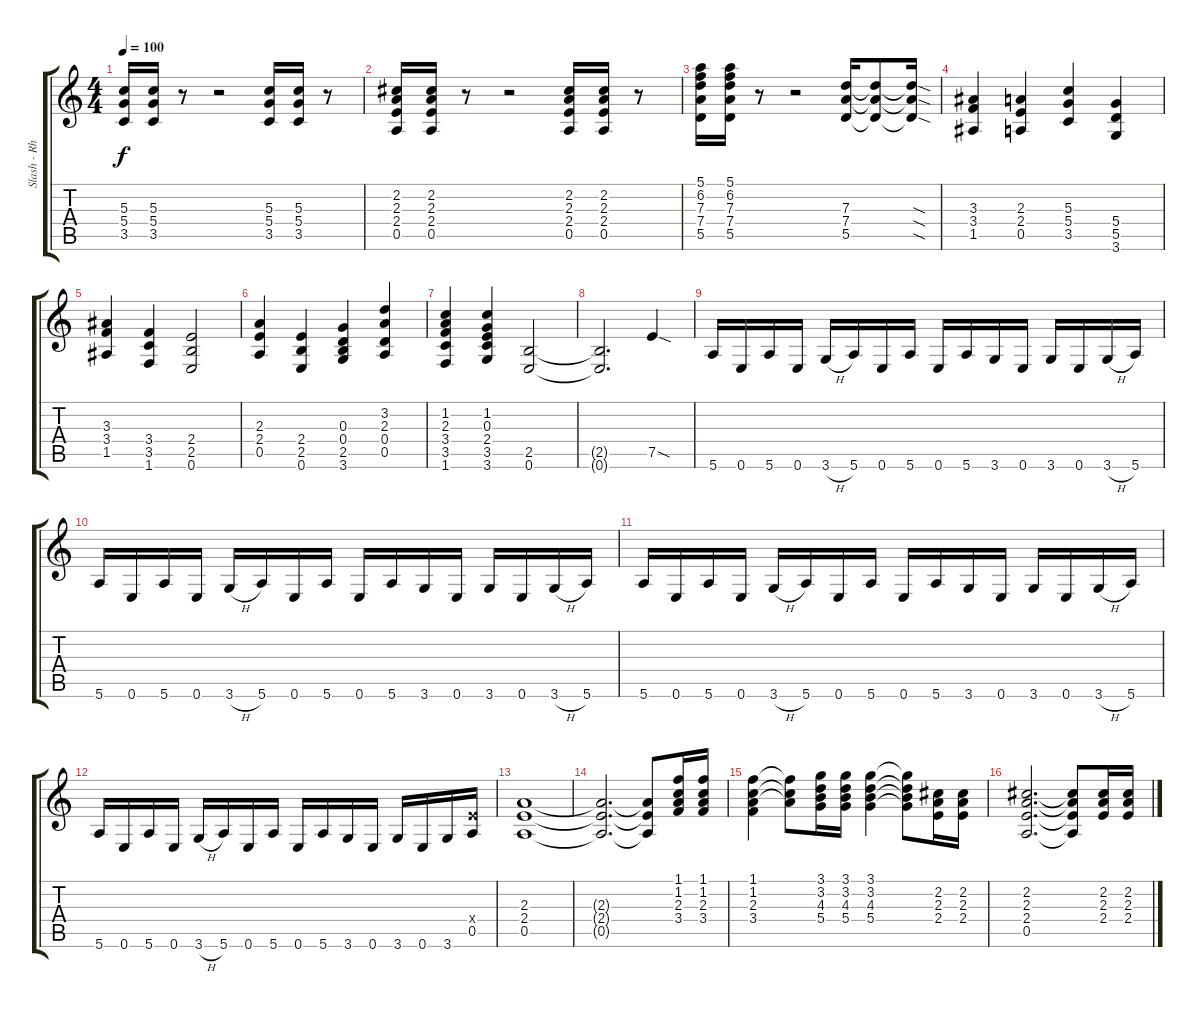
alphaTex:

\track ("Slash - Rhythm Guitar" "Slash - Rh") {instrument distortionguitar}
\staff {score tabs}
\tuning (E4 B3 G3 D3 A2 E2) {hide}
\ts (4 4)
\tempo 100
\clef g2
\ks c
(5.3 5.4 3.5).16{dy f} (5.3 5.4 3.5).16 r.8 r.2 (5.3 5.4 3.5).16 (5.3 5.4 3.5).16 r.8 |
(2.2 2.3 2.4 0.5).16 (2.2 2.3 2.4 0.5).16 r.8 r.2 (2.2 2.3 2.4 0.5).16 (2.2 2.3 2.4 0.5).16 r.8 |
(5.1 6.2 7.3 7.4 5.5).16 (5.1 6.2 7.3 7.4 5.5).16 r.8 r.2 (7.3 7.4 5.5).16 (7.3{t} 7.4{t} 5.5{t}).8 (7.3{sod t} 7.4{sod t} 5.5{sod t}).16 |
(3.3 3.4 1.5).4 (2.3 2.4 0.5).4 (5.3 5.4 3.5).4 (5.4 5.5 3.6).4 |
(3.3 3.4 1.5).4 (3.4 3.5 1.6).4 (2.4 2.5 0.6).2 |
(2.3 2.4 0.5).4 (2.4 2.5 0.6).4 (0.3 0.4 2.5 3.6).4 (3.2 2.3 0.4 0.5).4 |
(1.2 2.3 3.4 3.5 1.6).4 (1.2 0.3 2.4 3.5 3.6).4 (2.5 0.6).2 |
(2.5{t} 0.6{t}).2{d} 7.5{sod}.4 |
5.6.16 0.6.16 5.6.16 0.6.16 3.6{h}.16 5.6.16 0.6.16 5.6.16 0.6.16 5.6.16 3.6.16 0.6.16 3.6.16 0.6.16 3.6{h}.16 5.6.16 |
5.6.16 0.6.16 5.6.16 0.6.16 3.6{h}.16 5.6.16 0.6.16 5.6.16 0.6.16 5.6.16 3.6.16 0.6.16 3.6.16 0.6.16 3.6{h}.16 5.6.16 |
5.6.16 0.6.16 5.6.16 0.6.16 3.6{h}.16 5.6.16 0.6.16 5.6.16 0.6.16 5.6.16 3.6.16 0.6.16 3.6.16 0.6.16 3.6{h}.16 5.6.16 |
5.6.16 0.6.16 5.6.16 0.6.16 3.6{h}.16 5.6.16 0.6.16 5.6.16 0.6.16 5.6.16 3.6.16 0.6.16 3.6.16 0.6.16 3.6.16 (2.4{x} 0.5).16 |
(2.3 2.4 0.5).1 |
(2.3{t} 2.4{t} 0.5{t}).2{d} (2.3{t} 2.4{t} 0.5{t}).8 (1.1 1.2 2.3 3.4).16 (1.1 1.2 2.3 3.4).16 |
(1.1 1.2 2.3 3.4).4 (1.1{t} 1.2{t} 2.3{t}).8 (3.1 3.2 4.3 5.4).16 (3.1 3.2 4.3 5.4).16 (3.1 3.2 4.3 5.4).4 (3.1{t} 3.2{t} 4.3{t} 5.4{t}).8 (2.2 2.3 2.4).16 (2.2 2.3 2.4).16 |
(2.2 2.3 2.4 0.5).2{d} (2.2{t} 2.3{t} 2.4{t} 0.5{t}).8 (2.2 2.3 2.4).16 (2.2 2.3 2.4).16
